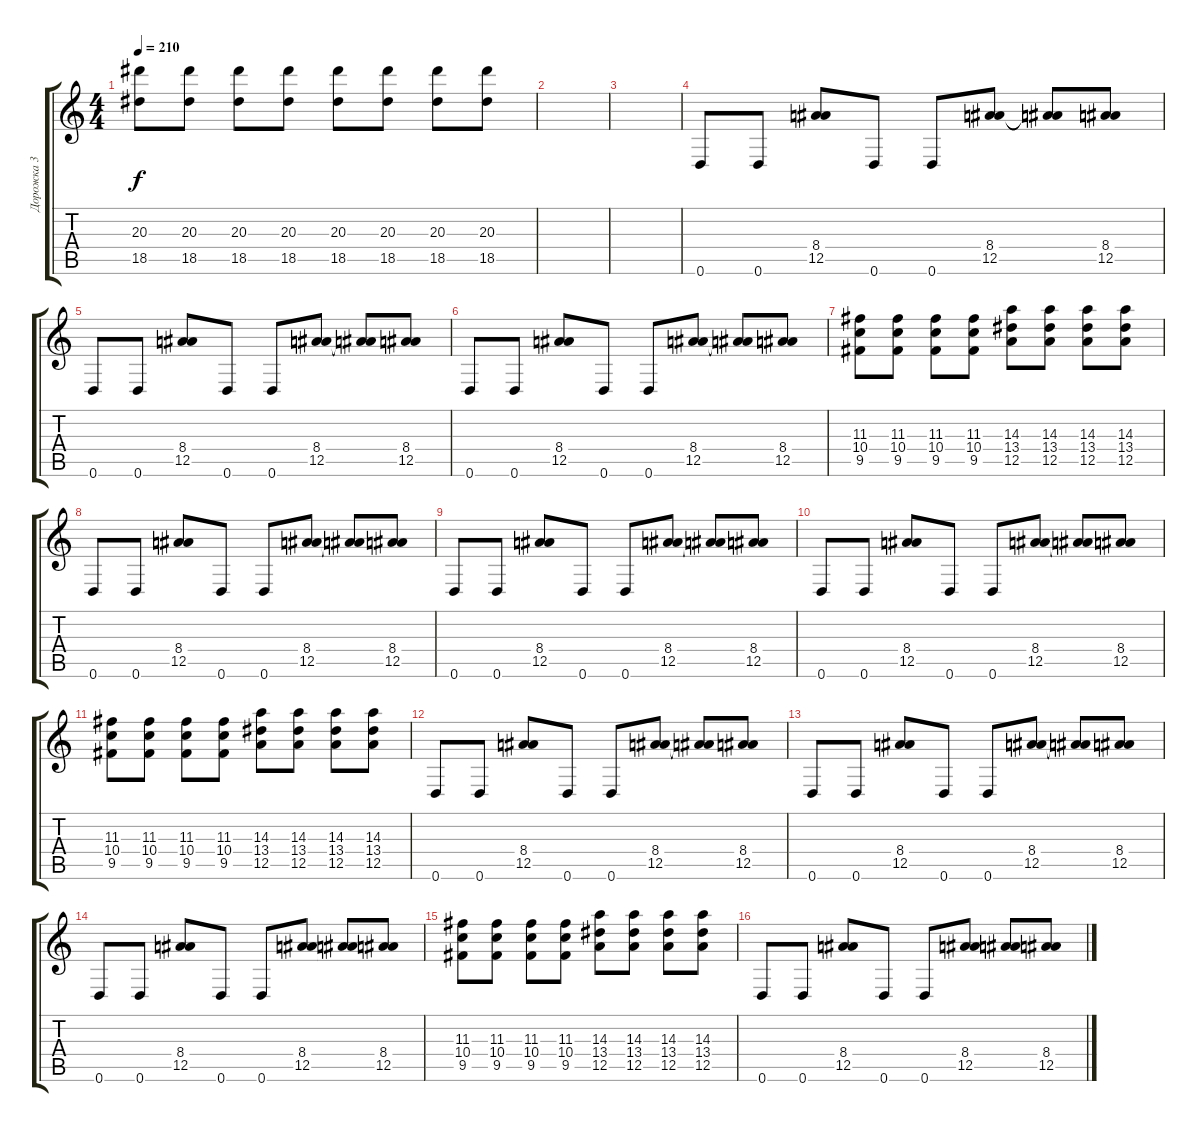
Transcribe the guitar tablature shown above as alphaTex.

\track ("Дорожка 3" "Дорожка 3") {instrument distortionguitar}
\staff {score tabs}
\tuning (E4 B3 G3 D3 A2 D2) {hide}
\ts (4 4)
\tempo 210
\clef g2
\ks c
(20.3 18.5).8{dy f} (20.3 18.5).8 (20.3 18.5).8 (20.3 18.5).8 (20.3 18.5).8 (20.3 18.5).8 (20.3 18.5).8 (20.3 18.5).8 |
|
|
0.6.8 0.6.8 (8.4 12.5).8 0.6.8 0.6.8 (8.4 12.5).8 (8.4{t} 12.5{t}).8 (8.4 12.5).8 |
0.6.8 0.6.8 (8.4 12.5).8 0.6.8 0.6.8 (8.4 12.5).8 (8.4{t} 12.5{t}).8 (8.4 12.5).8 |
0.6.8 0.6.8 (8.4 12.5).8 0.6.8 0.6.8 (8.4 12.5).8 (8.4{t} 12.5{t}).8 (8.4 12.5).8 |
(11.3 10.4 9.5).8 (11.3 10.4 9.5).8 (11.3 10.4 9.5).8 (11.3 10.4 9.5).8 (14.3 13.4 12.5).8 (14.3 13.4 12.5).8 (14.3 13.4 12.5).8 (14.3 13.4 12.5).8 |
0.6.8 0.6.8 (8.4 12.5).8 0.6.8 0.6.8 (8.4 12.5).8 (8.4{t} 12.5{t}).8 (8.4 12.5).8 |
0.6.8 0.6.8 (8.4 12.5).8 0.6.8 0.6.8 (8.4 12.5).8 (8.4{t} 12.5{t}).8 (8.4 12.5).8 |
0.6.8 0.6.8 (8.4 12.5).8 0.6.8 0.6.8 (8.4 12.5).8 (8.4{t} 12.5{t}).8 (8.4 12.5).8 |
(11.3 10.4 9.5).8 (11.3 10.4 9.5).8 (11.3 10.4 9.5).8 (11.3 10.4 9.5).8 (14.3 13.4 12.5).8 (14.3 13.4 12.5).8 (14.3 13.4 12.5).8 (14.3 13.4 12.5).8 |
0.6.8 0.6.8 (8.4 12.5).8 0.6.8 0.6.8 (8.4 12.5).8 (8.4{t} 12.5{t}).8 (8.4 12.5).8 |
0.6.8 0.6.8 (8.4 12.5).8 0.6.8 0.6.8 (8.4 12.5).8 (8.4{t} 12.5{t}).8 (8.4 12.5).8 |
0.6.8 0.6.8 (8.4 12.5).8 0.6.8 0.6.8 (8.4 12.5).8 (8.4{t} 12.5{t}).8 (8.4 12.5).8 |
(11.3 10.4 9.5).8 (11.3 10.4 9.5).8 (11.3 10.4 9.5).8 (11.3 10.4 9.5).8 (14.3 13.4 12.5).8 (14.3 13.4 12.5).8 (14.3 13.4 12.5).8 (14.3 13.4 12.5).8 |
0.6.8 0.6.8 (8.4 12.5).8 0.6.8 0.6.8 (8.4 12.5).8 (8.4{t} 12.5{t}).8 (8.4 12.5).8
